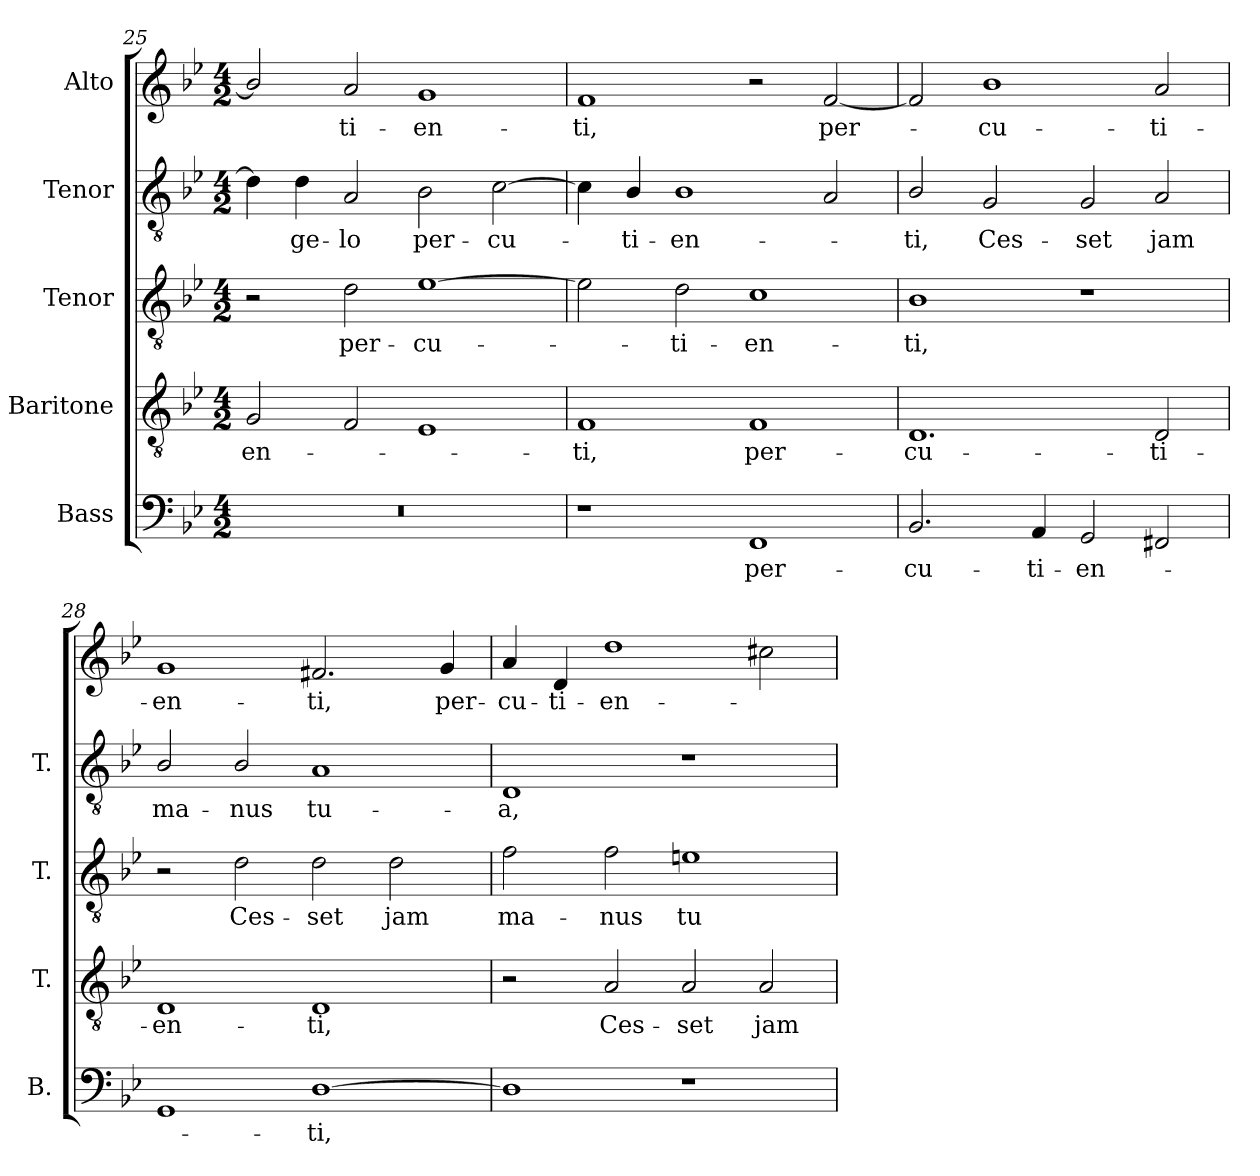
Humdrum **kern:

**kern	**text	**kern	**text	**kern	**text	**kern	**text	**kern	**text
*part5	*part5	*part4	*part4	*part3	*part3	*part2	*part2	*part1	*part1
*staff5	*staff5	*staff4	*staff4	*staff3	*staff3	*staff2	*staff2	*staff1	*staff1
*I"Bass	*	*I"Baritone	*	*I"Tenor	*	*I"Tenor	*	*I"Alto	*
*I'B.	*	*I'T.	*	*I'T.	*	*I'T.	*	*	*
*clefF4	*	*clefGv2	*	*clefGv2	*	*clefGv2	*	*clefG2	*
*	*	*ITrd7c12	*	*ITrd7c12	*	*ITrd7c12	*	*	*
*k[b-e-]	*	*k[b-e-]	*	*k[b-e-]	*	*k[b-e-]	*	*k[b-e-]	*
*B-:	*	*B-:	*	*B-:	*	*B-:	*	*B-:	*
*M4/2	*	*M4/2	*	*M4/2	*	*M4/2	*	*M4/2	*
=25	=25	=25	=25	=25	=25	=25	=25	=25	=25
!LO:N:vis=1	!	!	!	!	!	!	!	!	!
!	!	!	!LO:LY:b:color=#000000	!	!	!	!	!	!
0r	.	2GGi/	-en-	2r	.	4Di\]	.	2b-i/]	.
!	!	!	!	!	!	!	!LO:LY:b:color=#000000	!	!
.	.	.	.	.	.	4Di\	-ge-	.	.
!	!	!	!	!	!LO:LY:b:color=#000000	!	!	!	!
!	!	!	!	!	!	!	!LO:LY:b:color=#000000	!	!
!	!	!	!	!	!	!	!	!	!LO:LY:b:color=#000000
.	.	2FFi/	.	2Di\	per-	2AAi/	-lo	2ai/	-ti-
!	!	!	!	!	!LO:LY:b:color=#000000	!	!	!	!
!	!	!	!	!	!	!	!LO:LY:b:color=#000000	!	!
!	!	!	!	!	!	!	!	!	!LO:LY:b:color=#000000
.	.	1EE-i	.	[1E-i	-cu-	2BB-i\	per-	1gi	-en-
!	!	!	!	!	!	!	!LO:LY:b:color=#000000	!	!
.	.	.	.	.	.	[2Ci\	-cu-	.	.
!!LO:LB:g=z
=26	=26	=26	=26	=26	=26	=26	=26	=26	=26
!	!	!	!LO:LY:b:color=#000000	!	!	!	!	!	!
!	!	!	!	!	!	!	!	!	!LO:LY:b:color=#000000
1r	.	1FFi	-ti,	2E-i\]	.	4Ci\]	.	1fi	-ti,
!	!	!	!	!	!	!	!LO:LY:b:color=#000000	!	!
.	.	.	.	.	.	4BB-i/	-ti-	.	.
!	!	!	!	!	!LO:LY:b:color=#000000	!	!	!	!
!	!	!	!	!	!	!	!LO:LY:b:color=#000000	!	!
.	.	.	.	2Di\	-ti-	1BB-i	-en-	.	.
!	!LO:LY:b:color=#000000	!	!	!	!	!	!	!	!
!	!	!	!LO:LY:b:color=#000000	!	!	!	!	!	!
!	!	!	!	!	!LO:LY:b:color=#000000	!	!	!	!
1FFi	per-	1FFi	per-	1Ci	-en-	.	.	2r	.
!	!	!	!	!	!	!	!	!	!LO:LY:b:color=#000000
.	.	.	.	.	.	2AAi/	.	[2fi/	per-
=27	=27	=27	=27	=27	=27	=27	=27	=27	=27
!	!LO:LY:b:color=#000000	!	!	!	!	!	!	!	!
!	!	!	!LO:LY:b:color=#000000	!	!	!	!	!	!
!	!	!	!	!	!LO:LY:b:color=#000000	!	!	!	!
!	!	!	!	!	!	!	!LO:LY:b:color=#000000	!	!
2.BB-i/	-cu-	1.DDi	-cu-	1BB-i	-ti,	2BB-i/	-ti,	2fi/]	.
!	!	!	!	!	!	!	!LO:LY:b:color=#000000	!	!
!	!	!	!	!	!	!	!	!	!LO:LY:b:color=#000000
.	.	.	.	.	.	2GGi/	Ces-	1b-i	-cu-
!	!LO:LY:b:color=#000000	!	!	!	!	!	!	!	!
4AAi/	-ti-	.	.	.	.	.	.	.	.
!	!LO:LY:b:color=#000000	!	!	!	!	!	!	!	!
!	!	!	!	!	!	!	!LO:LY:b:color=#000000	!	!
2GGi/	-en-	.	.	1r	.	2GGi/	-set	.	.
!	!	!	!LO:LY:b:color=#000000	!	!	!	!	!	!
!	!	!	!	!	!	!	!LO:LY:b:color=#000000	!	!
!	!	!	!	!	!	!	!	!	!LO:LY:b:color=#000000
2FF#Xi/	.	2DDi/	-ti-	.	.	2AAi/	jam	2ai/	-ti-
=28	=28	=28	=28	=28	=28	=28	=28	=28	=28
!	!	!	!LO:LY:b:color=#000000	!	!	!	!	!	!
!	!	!	!	!	!	!	!LO:LY:b:color=#000000	!	!
!	!	!	!	!	!	!	!	!	!LO:LY:b:color=#000000
1GGi	.	1DDi	-en-	2r	.	2BB-i/	ma-	1gi	-en-
!	!	!	!	!	!LO:LY:b:color=#000000	!	!	!	!
!	!	!	!	!	!	!	!LO:LY:b:color=#000000	!	!
.	.	.	.	2Di\	Ces-	2BB-i/	-nus	.	.
!	!LO:LY:b:color=#000000	!	!	!	!	!	!	!	!
!	!	!	!LO:LY:b:color=#000000	!	!	!	!	!	!
!	!	!	!	!	!LO:LY:b:color=#000000	!	!	!	!
!	!	!	!	!	!	!	!LO:LY:b:color=#000000	!	!
!	!	!	!	!	!	!	!	!	!LO:LY:b:color=#000000
[1Di	-ti,	1DDi	-ti,	2Di\	-set	1AAi	tu-	2.f#Xi/	-ti,
!	!	!	!	!	!LO:LY:b:color=#000000	!	!	!	!
.	.	.	.	2Di\	jam	.	.	.	.
!	!	!	!	!	!	!	!	!	!LO:LY:b:color=#000000
.	.	.	.	.	.	.	.	4gi/	per-
=29	=29	=29	=29	=29	=29	=29	=29	=29	=29
!	!	!	!	!	!LO:LY:b:color=#000000	!	!	!	!
!	!	!	!	!	!	!	!LO:LY:b:color=#000000	!	!
!	!	!	!	!	!	!	!	!	!LO:LY:b:color=#000000
1Di]	.	2r	.	2Fi\	ma-	1DDi	-a,	4ai/	-cu-
!	!	!	!	!	!	!	!	!	!LO:LY:b:color=#000000
.	.	.	.	.	.	.	.	4di/	-ti-
!	!	!	!LO:LY:b:color=#000000	!	!	!	!	!	!
!	!	!	!	!	!LO:LY:b:color=#000000	!	!	!	!
!	!	!	!	!	!	!	!	!	!LO:LY:b:color=#000000
.	.	2AAi/	Ces-	2Fi\	-nus	.	.	1ddi	-en-
!	!	!	!LO:LY:b:color=#000000	!	!	!	!	!	!
!	!	!	!	!	!LO:LY:b:color=#000000	!	!	!	!
1r	.	2AAi/	-set	1Eni	tu-	1r	.	.	.
!	!	!	!LO:LY:b:color=#000000	!	!	!	!	!	!
.	.	2AAi/	jam	.	.	.	.	2cc#Xi\	.
=	=	=	=	=	=	=	=	=	=
*-	*-	*-	*-	*-	*-	*-	*-	*-	*-
